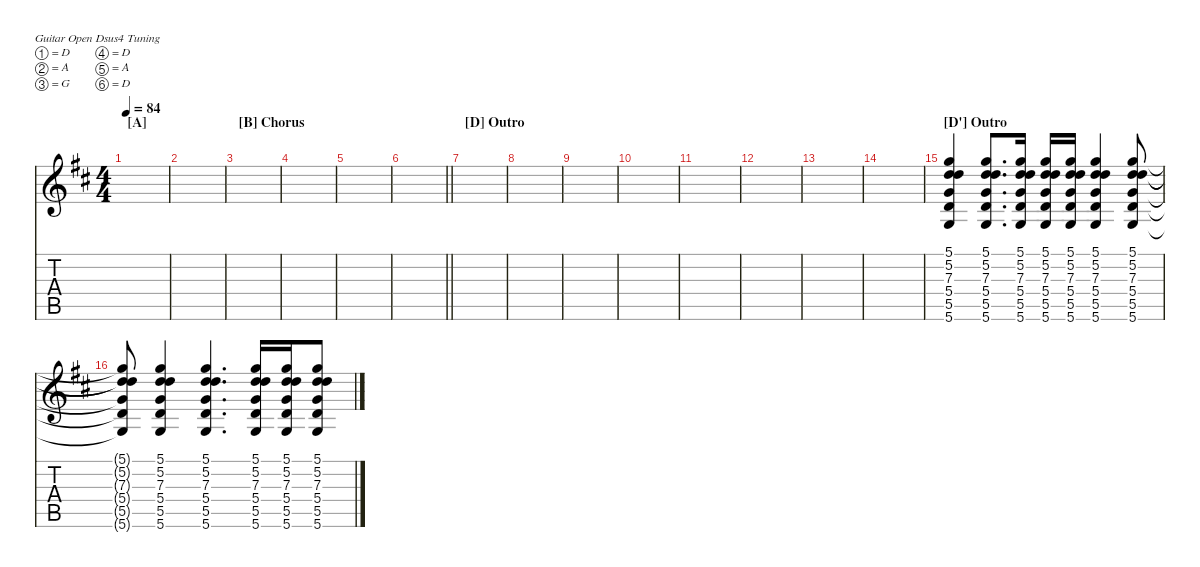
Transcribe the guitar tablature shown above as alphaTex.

\hideDynamics
\bracketExtendMode nobrackets
\singleTrackTrackNamePolicy hidden
\multiTrackTrackNamePolicy hidden
\otherSystemsTrackNameOrientation horizontal
\track ("Electric Guitar" "E-Gt") {instrument distortionguitar}
\staff {score tabs}
\tuning (D4 A3 G3 D3 A2 D2)
\ts (4 4)
\section ("A" "")
\tempo 84
\clef g2
\scale
0.333333
\ks d
|
\scale
0.333333 |
\section ("B" "Chorus")
\scale
0.333333 |
\scale
0.333333 |
\scale
0.333333 |
\scale
0.333333
\barLineRight lightlight
|
\section ("D" "Outro")
\scale
0.333333 |
\scale
0.333333 |
\scale
0.333333 |
\scale
0.333333 |
\scale
0.333333 |
\scale
0.333333 |
\scale
0.333333 |
\scale
0.333333 |
\section ("D'" "Outro")
\scale
0.333333 (5.1{acc forcenatural} 5.2{acc forcenatural} 7.3{acc forcenatural} 5.4{acc forcenatural} 5.5{acc forcenatural} 5.6{acc forcenatural}).4{beam Up} (5.1{acc forcenatural} 5.2{acc forcenatural} 7.3{acc forcenatural} 5.4{acc forcenatural} 5.5{acc forcenatural} 5.6{acc forcenatural}).8{d beam Up} (5.1{acc forcenatural} 5.2{acc forcenatural} 7.3{acc forcenatural} 5.4{acc forcenatural} 5.5{acc forcenatural} 5.6{acc forcenatural}).16{beam Up} (5.1{acc forcenatural} 5.2{acc forcenatural} 7.3{acc forcenatural} 5.4{acc forcenatural} 5.5{acc forcenatural} 5.6{acc forcenatural}).16{beam Up} (5.1{acc forcenatural} 5.2{acc forcenatural} 7.3{acc forcenatural} 5.4{acc forcenatural} 5.5{acc forcenatural} 5.6{acc forcenatural}).16{beam Up} (5.1{acc forcenatural} 5.2{acc forcenatural} 7.3{acc forcenatural} 5.4{acc forcenatural} 5.5{acc forcenatural} 5.6{acc forcenatural}).4{beam Up} (5.1{acc forcenatural} 5.2{acc forcenatural} 7.3{acc forcenatural} 5.4{acc forcenatural} 5.5{acc forcenatural} 5.6{acc forcenatural}).8{beam Up} |
\scale
0.333333 (5.1{t acc forcenatural} 5.2{t acc forcenatural} 7.3{t acc forcenatural} 5.4{t acc forcenatural} 5.5{t acc forcenatural} 5.6{t acc forcenatural}).8{beam Up} (5.1{acc forcenatural} 5.2{acc forcenatural} 7.3{acc forcenatural} 5.4{acc forcenatural} 5.5{acc forcenatural} 5.6{acc forcenatural}).4{beam Up} (5.1{acc forcenatural} 5.2{acc forcenatural} 7.3{acc forcenatural} 5.4{acc forcenatural} 5.5{acc forcenatural} 5.6{acc forcenatural}).4{d beam Up} (5.1{acc forcenatural} 5.2{acc forcenatural} 7.3{acc forcenatural} 5.4{acc forcenatural} 5.5{acc forcenatural} 5.6{acc forcenatural}).16{beam Up} (5.1{acc forcenatural} 5.2{acc forcenatural} 7.3{acc forcenatural} 5.4{acc forcenatural} 5.5{acc forcenatural} 5.6{acc forcenatural}).16{beam Up} (5.1{acc forcenatural} 5.2{acc forcenatural} 7.3{acc forcenatural} 5.4{acc forcenatural} 5.5{acc forcenatural} 5.6{acc forcenatural}).8{beam Up}
